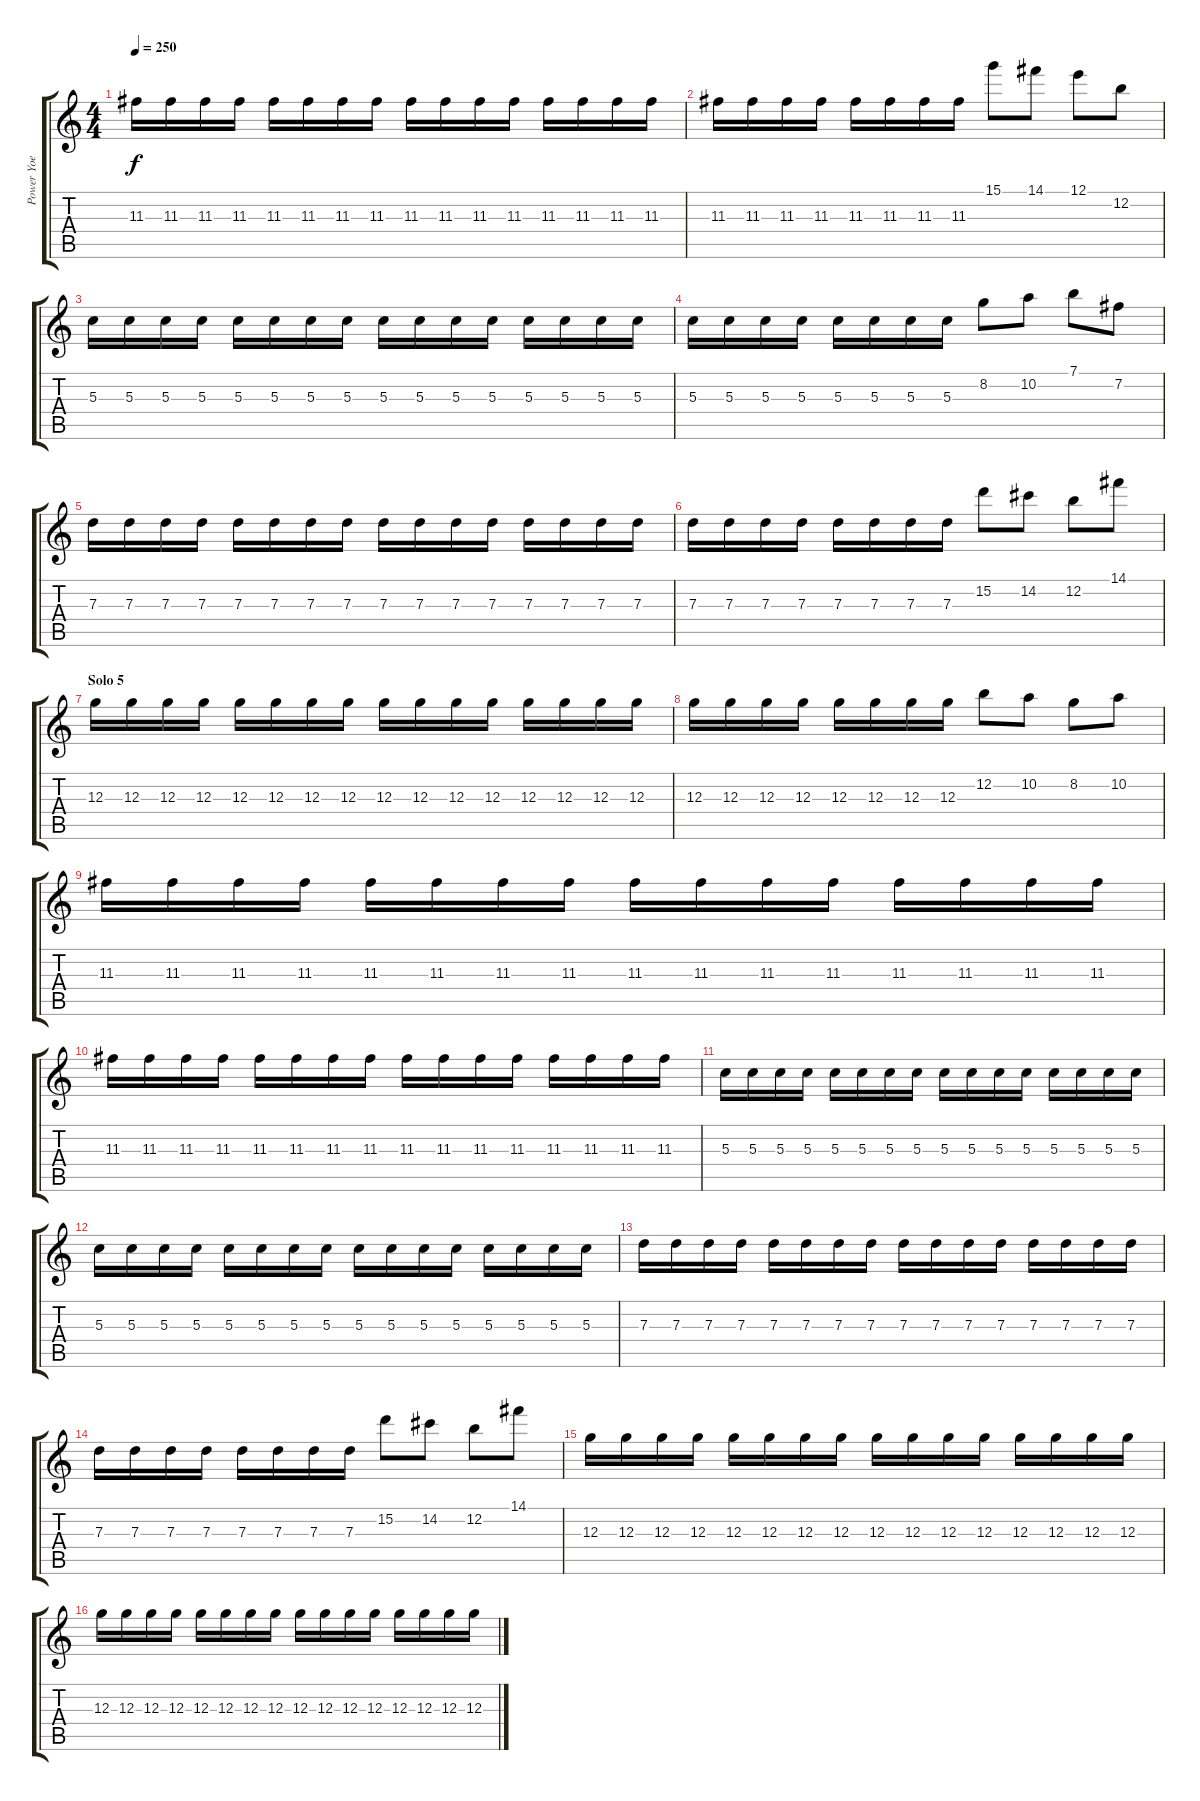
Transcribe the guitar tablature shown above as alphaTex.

\track ("Power Yoe" "Power Yoe") {instrument distortionguitar}
\staff {score tabs}
\tuning (E4 B3 G3 D3 A2 E2) {hide}
\ts (4 4)
\tempo 250
\clef g2
\ks c
11.3.16{dy f} 11.3.16 11.3.16 11.3.16 11.3.16 11.3.16 11.3.16 11.3.16 11.3.16 11.3.16 11.3.16 11.3.16 11.3.16 11.3.16 11.3.16 11.3.16 |
11.3.16 11.3.16 11.3.16 11.3.16 11.3.16 11.3.16 11.3.16 11.3.16 15.1.8 14.1.8 12.1.8 12.2.8 |
5.3.16 5.3.16 5.3.16 5.3.16 5.3.16 5.3.16 5.3.16 5.3.16 5.3.16 5.3.16 5.3.16 5.3.16 5.3.16 5.3.16 5.3.16 5.3.16 |
5.3.16 5.3.16 5.3.16 5.3.16 5.3.16 5.3.16 5.3.16 5.3.16 8.2.8 10.2.8 7.1.8 7.2.8 |
7.3.16 7.3.16 7.3.16 7.3.16 7.3.16 7.3.16 7.3.16 7.3.16 7.3.16 7.3.16 7.3.16 7.3.16 7.3.16 7.3.16 7.3.16 7.3.16 |
7.3.16 7.3.16 7.3.16 7.3.16 7.3.16 7.3.16 7.3.16 7.3.16 15.2.8 14.2.8 12.2.8 14.1.8 |
\section ("" "Solo 5")
12.3.16 12.3.16 12.3.16 12.3.16 12.3.16 12.3.16 12.3.16 12.3.16 12.3.16 12.3.16 12.3.16 12.3.16 12.3.16 12.3.16 12.3.16 12.3.16 |
12.3.16 12.3.16 12.3.16 12.3.16 12.3.16 12.3.16 12.3.16 12.3.16 12.2.8 10.2.8 8.2.8 10.2.8 |
11.3.16 11.3.16 11.3.16 11.3.16 11.3.16 11.3.16 11.3.16 11.3.16 11.3.16 11.3.16 11.3.16 11.3.16 11.3.16 11.3.16 11.3.16 11.3.16 |
11.3.16 11.3.16 11.3.16 11.3.16 11.3.16 11.3.16 11.3.16 11.3.16 11.3.16 11.3.16 11.3.16 11.3.16 11.3.16 11.3.16 11.3.16 11.3.16 |
5.3.16 5.3.16 5.3.16 5.3.16 5.3.16 5.3.16 5.3.16 5.3.16 5.3.16 5.3.16 5.3.16 5.3.16 5.3.16 5.3.16 5.3.16 5.3.16 |
5.3.16 5.3.16 5.3.16 5.3.16 5.3.16 5.3.16 5.3.16 5.3.16 5.3.16 5.3.16 5.3.16 5.3.16 5.3.16 5.3.16 5.3.16 5.3.16 |
7.3.16 7.3.16 7.3.16 7.3.16 7.3.16 7.3.16 7.3.16 7.3.16 7.3.16 7.3.16 7.3.16 7.3.16 7.3.16 7.3.16 7.3.16 7.3.16 |
7.3.16 7.3.16 7.3.16 7.3.16 7.3.16 7.3.16 7.3.16 7.3.16 15.2.8 14.2.8 12.2.8 14.1.8 |
12.3.16 12.3.16 12.3.16 12.3.16 12.3.16 12.3.16 12.3.16 12.3.16 12.3.16 12.3.16 12.3.16 12.3.16 12.3.16 12.3.16 12.3.16 12.3.16 |
12.3.16 12.3.16 12.3.16 12.3.16 12.3.16 12.3.16 12.3.16 12.3.16 12.3.16 12.3.16 12.3.16 12.3.16 12.3.16 12.3.16 12.3.16 12.3.16
